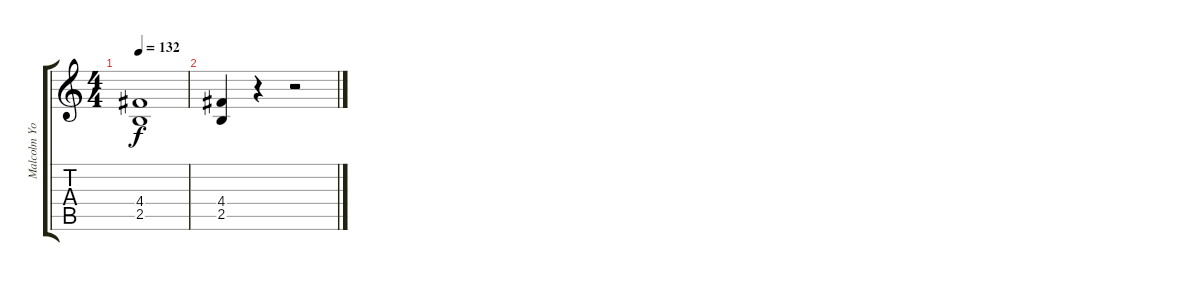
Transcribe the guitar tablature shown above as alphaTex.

\track ("Malcolm Young" "Malcolm Yo") {instrument overdrivenguitar}
\staff {score tabs}
\tuning (E4 B3 G3 D3 A2 E2) {hide}
\ts (4 4)
\tempo 132
\clef g2
\ks c
(4.4 2.5).1{dy f} |
(4.4 2.5).4 r.4 r.2
